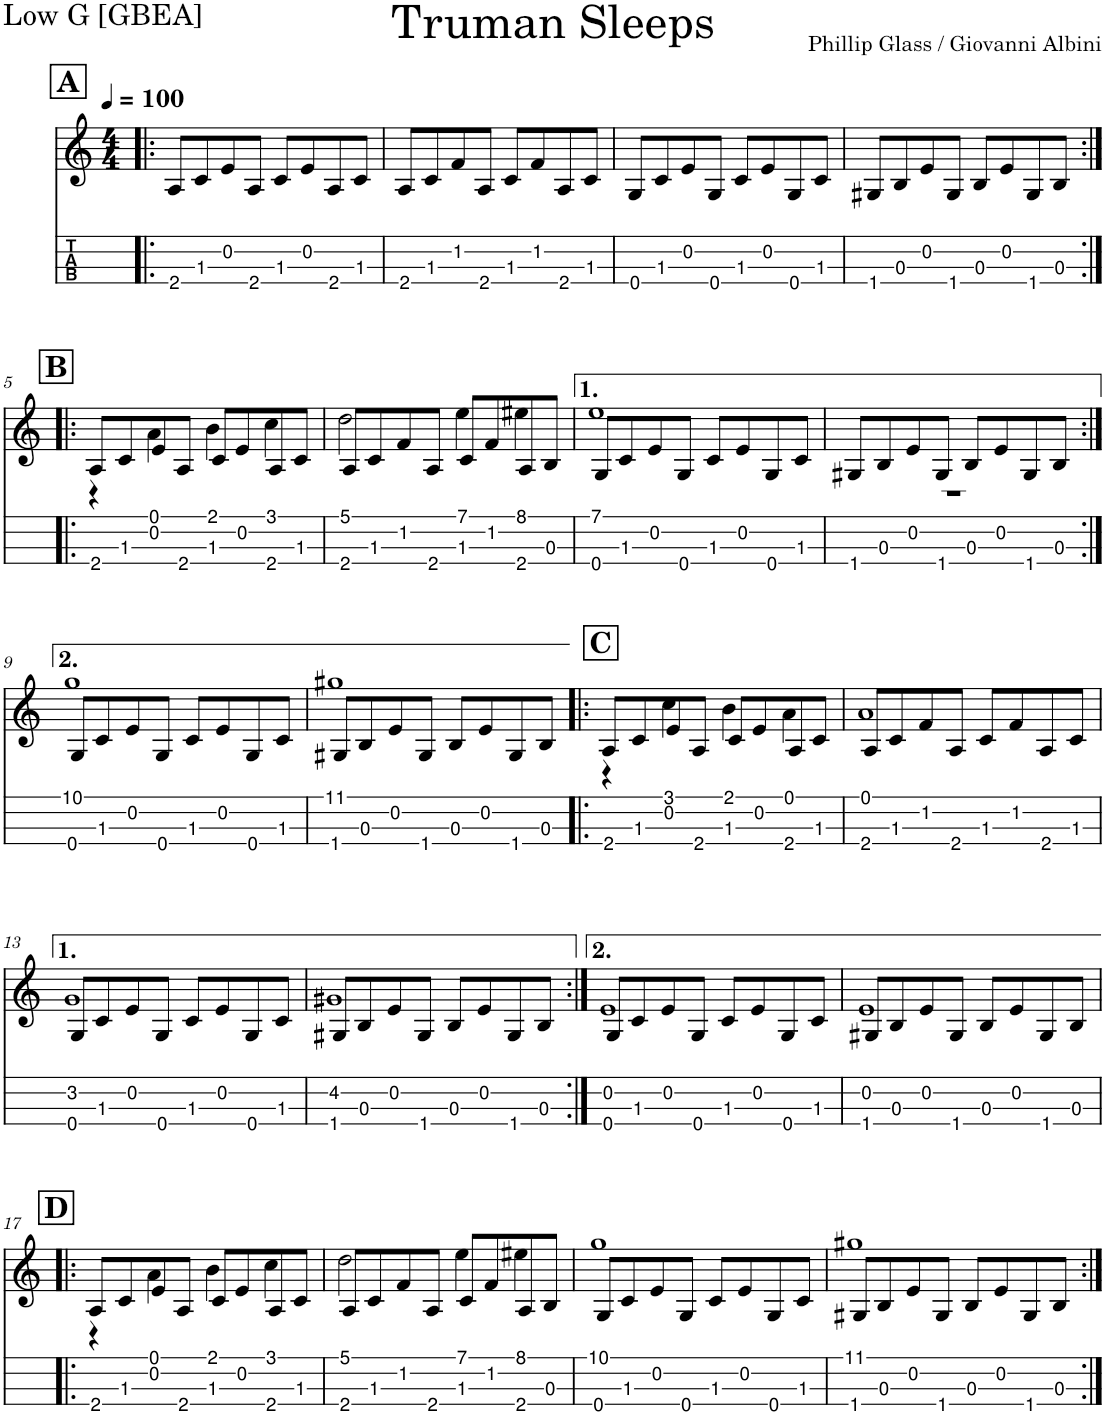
**kern	**kern
*part1	*part1
*staff2	*staff1
*I"Ukulele	*
*I'Uk.	*
*stria4	*
*	*clefG2
*k[]	*k[]
*M4/4	*M4/4
*MM100	*MM100
!!LO:REH:place=s1:a:B:cj:fs=14:t=A
=1!|:	=1!|:
8AL	8A/L
8cJ	8c/
8eL	8e/
8AJ	8A/J
8cL	8c/L
8eJ	8e/
8AL	8A/
8cJ	8c/J
=2	=2
8AL	8A/L
8cJ	8c/
8fL	8f/
8AJ	8A/J
8cL	8c/L
8fJ	8f/
8AL	8A/
8cJ	8c/J
=3	=3
8GL	8G/L
8cJ	8c/
8eL	8e/
8GJ	8G/J
8cL	8c/L
8eJ	8e/
8GL	8G/
8cJ	8c/J
=4	=4
8G#L	8G#X/L
8BJ	8B/
8eL	8e/
8G#J	8G#/J
8BL	8B/L
8eJ	8e/
8G#L	8G#/
8BJ	8B/J
!!LO:LB:g=z
!!LO:REH:place=s1:a:B:cj:fs=14:t=B
=5:|!|:	=5:|!|:
*^	*^
8AL	4r	8A/L	4r
8cJ	.	8c/	.
8eL	4a	8e/	4a\
8AJ	.	8A/J	.
8cL	4b	8c/L	4b\
8eJ	.	8e/	.
8AL	4cc	8A/	4cc\
8cJ	.	8c/J	.
=6	=6	=6	=6
8AL	2dd	8A/L	2dd\
8cJ	.	8c/	.
8fL	.	8f/	.
8AJ	.	8A/J	.
8cL	4ee	8c/L	4ee\
8fJ	.	8f/	.
8AL	4ee#	8A/	4ee#X\
8BJ	.	8B/J	.
=7	=7	=7	=7
8GL	1ee	8G/L	1ee
8cJ	.	8c/	.
8eL	.	8e/	.
8GJ	.	8G/J	.
8cL	.	8c/L	.
8eJ	.	8e/	.
8GL	.	8G/	.
8cJ	.	8c/J	.
=8	=8	=8	=8
8G#L	1r	8G#X/L	1r
8BJ	.	8B/	.
8eL	.	8e/	.
8G#J	.	8G#/J	.
8BL	.	8B/L	.
8eJ	.	8e/	.
8G#L	.	8G#/	.
8BJ	.	8B/J	.
!!LO:LB:g=z	!!
=9:|!	=9:|!	=9:|!	=9:|!
8GL	1gg	8G/L	1gg
8cJ	.	8c/	.
8eL	.	8e/	.
8GJ	.	8G/J	.
8cL	.	8c/L	.
8eJ	.	8e/	.
8GL	.	8G/	.
8cJ	.	8c/J	.
=10	=10	=10	=10
8G#XL	1gg#	8G#X/L	1gg#X
8BJ	.	8B/	.
8eL	.	8e/	.
8G#J	.	8G#/J	.
8BL	.	8B/L	.
8eJ	.	8e/	.
8G#L	.	8G#/	.
8BJ	.	8B/J	.
!!LO:REH:place=s1:a:B:cj:fs=14:t=C	!!
=11!|:	=11!|:	=11!|:	=11!|:
8AL	4r	8A/L	4r
8cJ	.	8c/	.
8eL	4cc	8e/	4cc\
8AJ	.	8A/J	.
8cL	4b	8c/L	4b\
8eJ	.	8e/	.
8AL	4a	8A/	4a\
8cJ	.	8c/J	.
=12	=12	=12	=12
8AL	1a	8A/L	1a
8cJ	.	8c/	.
8fL	.	8f/	.
8AJ	.	8A/J	.
8cL	.	8c/L	.
8fJ	.	8f/	.
8AL	.	8A/	.
8cJ	.	8c/J	.
!!LO:LB:g=z	!!
=13	=13	=13	=13
8GL	1g	8G/L	1g
8cJ	.	8c/	.
8eL	.	8e/	.
8GJ	.	8G/J	.
8cL	.	8c/L	.
8eJ	.	8e/	.
8GL	.	8G/	.
8cJ	.	8c/J	.
=14	=14	=14	=14
8G#L	1g#	8G#X/L	1g#X
8BJ	.	8B/	.
8eL	.	8e/	.
8G#J	.	8G#/J	.
8BL	.	8B/L	.
8eJ	.	8e/	.
8G#L	.	8G#/	.
8BJ	.	8B/J	.
=15:|!	=15:|!	=15:|!	=15:|!
8GL	1e	8G/L	1e
8cJ	.	8c/	.
8eL	.	8e/	.
8GJ	.	8G/J	.
8cL	.	8c/L	.
8eJ	.	8e/	.
8GL	.	8G/	.
8cJ	.	8c/J	.
=16	=16	=16	=16
8G#XL	1e	8G#X/L	1e
8BJ	.	8B/	.
8eL	.	8e/	.
8G#J	.	8G#/J	.
8BL	.	8B/L	.
8eJ	.	8e/	.
8G#L	.	8G#/	.
8BJ	.	8B/J	.
!!LO:LB:g=z	!!
!!LO:REH:place=s1:a:B:cj:fs=14:t=D	!!
=17!|:	=17!|:	=17!|:	=17!|:
8AL	4r	8A/L	4r
8cJ	.	8c/	.
8eL	4a	8e/	4a\
8AJ	.	8A/J	.
8cL	4b	8c/L	4b\
8eJ	.	8e/	.
8AL	4cc	8A/	4cc\
8cJ	.	8c/J	.
=18	=18	=18	=18
8AL	2dd	8A/L	2dd\
8cJ	.	8c/	.
8fL	.	8f/	.
8AJ	.	8A/J	.
8cL	4ee	8c/L	4ee\
8fJ	.	8f/	.
8AL	4ee#	8A/	4ee#X\
8BJ	.	8B/J	.
=19	=19	=19	=19
8GL	1gg	8G/L	1gg
8cJ	.	8c/	.
8eL	.	8e/	.
8GJ	.	8G/J	.
8cL	.	8c/L	.
8eJ	.	8e/	.
8GL	.	8G/	.
8cJ	.	8c/J	.
=20	=20	=20	=20
8G#XL	1gg#	8G#X/L	1gg#X
8BJ	.	8B/	.
8eL	.	8e/	.
8G#J	.	8G#/J	.
8BL	.	8B/L	.
8eJ	.	8e/	.
8G#L	.	8G#/	.
8BJ	.	8B/J	.
*v	*v	*	*
*	*v	*v
=:|!	=:|!
*-	*-
